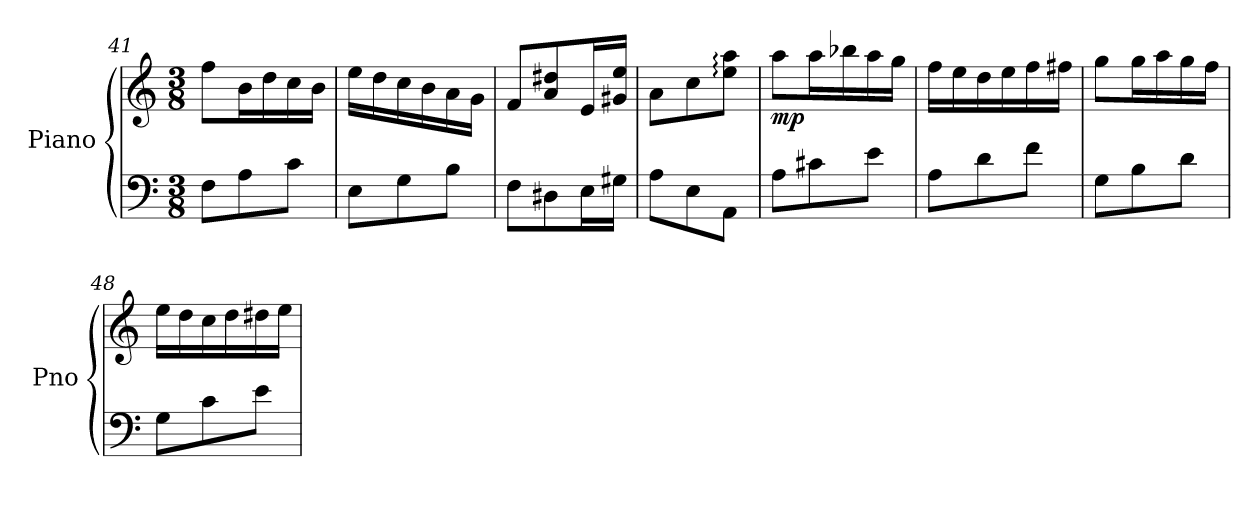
**kern	**kern	**dynam
*part1	*part1	*part1
*staff2	*staff1	*staff1/2
*I"Piano	*	*
*I'Pno	*	*
*clefF4	*clefG2	*
*k[]	*k[]	*
*C:	*C:	*
*M3/8	*M3/8	*
=41	=41	=41
8F\L	8ff\L	.
8A\	16b\L	.
.	16dd\	.
8c\J	16cc\	.
.	16b\JJ	.
!!LO:LB:g=z
=42	=42	=42
8E\L	16ee\LL	.
.	16dd\	.
8G\	16cc\	.
.	16b\	.
8B\J	16a\	.
.	16g\JJ	.
=43	=43	=43
8F\L	8f/L	.
8D#X\	8a/ 8dd#X/	.
16E\L	16e/L	.
16G#X\JJ	16g#X/ 16ee/JJ	.
=44	=44	=44
8A\L	8a\L	.
8E\	8cc\	.
8AA\J	8ee\: 8aa\:J	.
=45	=45	=45
!	!	!LO:DY:b
8A\L	8aa\L	mp
8c#X\	16aa\L	.
.	16bb-X\	.
8e\J	16aa\	.
.	16gg\JJ	.
=46	=46	=46
8A\L	16ff\LL	.
.	16ee\	.
8d\	16dd\	.
.	16ee\	.
8f\J	16ff\	.
.	16ff#X\JJ	.
=47	=47	=47
8G\L	8gg\L	.
8B\	16gg\L	.
.	16aa\	.
8d\J	16gg\	.
.	16ff\JJ	.
=48	=48	=48
8G\L	16ee\LL	.
.	16dd\	.
8c\	16cc\	.
.	16dd\	.
8e\J	16dd#X\	.
.	16ee\JJ	.
=	=	=
*-	*-	*-
